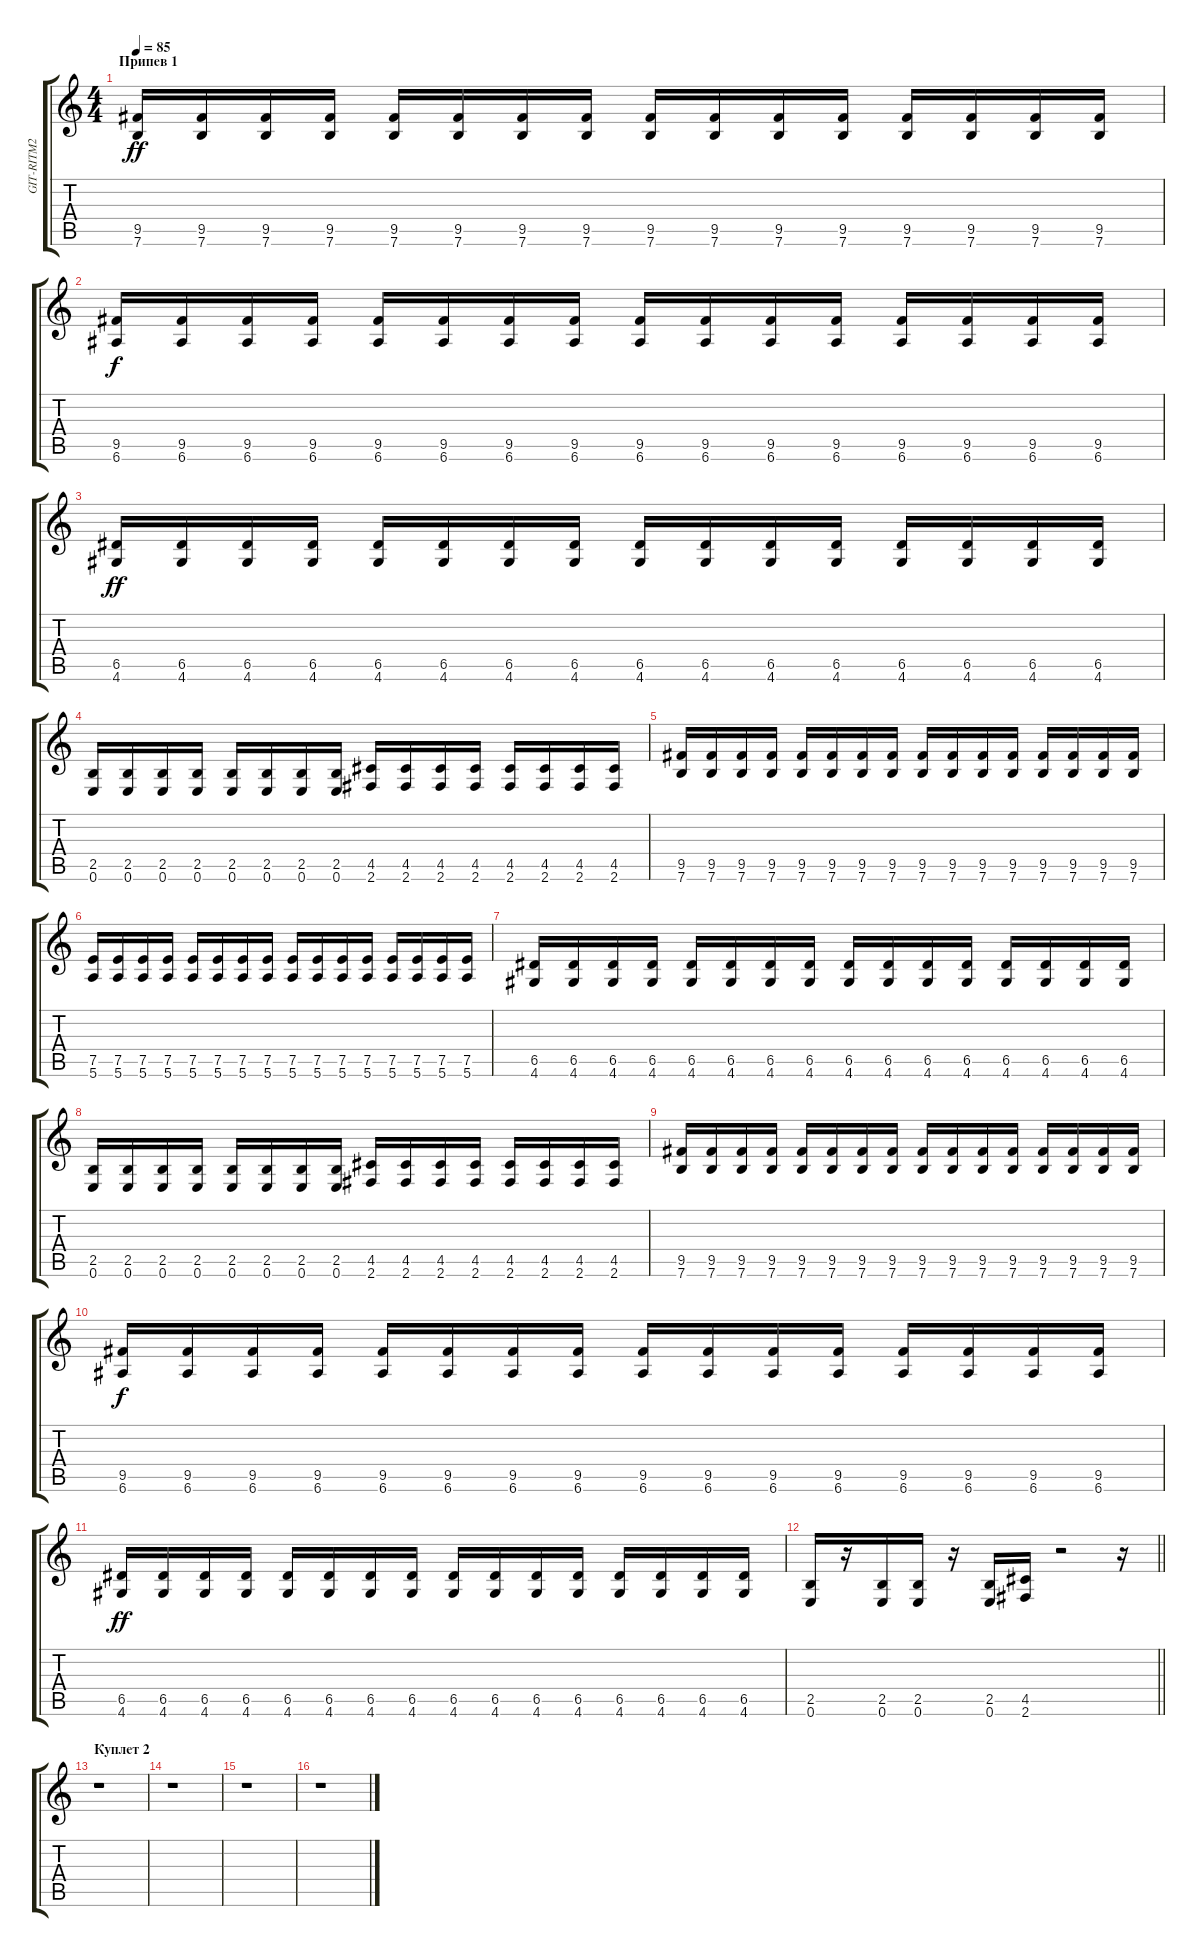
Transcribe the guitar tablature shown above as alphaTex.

\track ("GIT-RITM2" "GIT-RITM2") {instrument distortionguitar}
\staff {score tabs}
\tuning (E4 B3 G3 D3 A2 E2) {hide}
\ts (4 4)
\section ("" "Припев 1")
\tempo 85
\clef g2
\ks c
(9.5 7.6).16{dy ff} (9.5 7.6).16 (9.5 7.6).16 (9.5 7.6).16 (9.5 7.6).16 (9.5 7.6).16 (9.5 7.6).16 (9.5 7.6).16 (9.5 7.6).16 (9.5 7.6).16 (9.5 7.6).16 (9.5 7.6).16 (9.5 7.6).16 (9.5 7.6).16 (9.5 7.6).16 (9.5 7.6).16 |
(9.5 6.6).16{dy f} (9.5 6.6).16 (9.5 6.6).16 (9.5 6.6).16 (9.5 6.6).16 (9.5 6.6).16 (9.5 6.6).16 (9.5 6.6).16 (9.5 6.6).16 (9.5 6.6).16 (9.5 6.6).16 (9.5 6.6).16 (9.5 6.6).16 (9.5 6.6).16 (9.5 6.6).16 (9.5 6.6).16 |
(6.5 4.6).16{dy ff} (6.5 4.6).16 (6.5 4.6).16 (6.5 4.6).16 (6.5 4.6).16 (6.5 4.6).16 (6.5 4.6).16 (6.5 4.6).16 (6.5 4.6).16 (6.5 4.6).16 (6.5 4.6).16 (6.5 4.6).16 (6.5 4.6).16 (6.5 4.6).16 (6.5 4.6).16 (6.5 4.6).16 |
(2.5 0.6).16 (2.5 0.6).16 (2.5 0.6).16 (2.5 0.6).16 (2.5 0.6).16 (2.5 0.6).16 (2.5 0.6).16 (2.5 0.6).16 (4.5 2.6).16 (4.5 2.6).16 (4.5 2.6).16 (4.5 2.6).16 (4.5 2.6).16 (4.5 2.6).16 (4.5 2.6).16 (4.5 2.6).16 |
(9.5 7.6).16 (9.5 7.6).16 (9.5 7.6).16 (9.5 7.6).16 (9.5 7.6).16 (9.5 7.6).16 (9.5 7.6).16 (9.5 7.6).16 (9.5 7.6).16 (9.5 7.6).16 (9.5 7.6).16 (9.5 7.6).16 (9.5 7.6).16 (9.5 7.6).16 (9.5 7.6).16 (9.5 7.6).16 |
(7.5 5.6).16 (7.5 5.6).16 (7.5 5.6).16 (7.5 5.6).16 (7.5 5.6).16 (7.5 5.6).16 (7.5 5.6).16 (7.5 5.6).16 (7.5 5.6).16 (7.5 5.6).16 (7.5 5.6).16 (7.5 5.6).16 (7.5 5.6).16 (7.5 5.6).16 (7.5 5.6).16 (7.5 5.6).16 |
(6.5 4.6).16 (6.5 4.6).16 (6.5 4.6).16 (6.5 4.6).16 (6.5 4.6).16 (6.5 4.6).16 (6.5 4.6).16 (6.5 4.6).16 (6.5 4.6).16 (6.5 4.6).16 (6.5 4.6).16 (6.5 4.6).16 (6.5 4.6).16 (6.5 4.6).16 (6.5 4.6).16 (6.5 4.6).16 |
(2.5 0.6).16 (2.5 0.6).16 (2.5 0.6).16 (2.5 0.6).16 (2.5 0.6).16 (2.5 0.6).16 (2.5 0.6).16 (2.5 0.6).16 (4.5 2.6).16 (4.5 2.6).16 (4.5 2.6).16 (4.5 2.6).16 (4.5 2.6).16 (4.5 2.6).16 (4.5 2.6).16 (4.5 2.6).16 |
(9.5 7.6).16 (9.5 7.6).16 (9.5 7.6).16 (9.5 7.6).16 (9.5 7.6).16 (9.5 7.6).16 (9.5 7.6).16 (9.5 7.6).16 (9.5 7.6).16 (9.5 7.6).16 (9.5 7.6).16 (9.5 7.6).16 (9.5 7.6).16 (9.5 7.6).16 (9.5 7.6).16 (9.5 7.6).16 |
(9.5 6.6).16{dy f} (9.5 6.6).16 (9.5 6.6).16 (9.5 6.6).16 (9.5 6.6).16 (9.5 6.6).16 (9.5 6.6).16 (9.5 6.6).16 (9.5 6.6).16 (9.5 6.6).16 (9.5 6.6).16 (9.5 6.6).16 (9.5 6.6).16 (9.5 6.6).16 (9.5 6.6).16 (9.5 6.6).16 |
(6.5 4.6).16{dy ff} (6.5 4.6).16 (6.5 4.6).16 (6.5 4.6).16 (6.5 4.6).16 (6.5 4.6).16 (6.5 4.6).16 (6.5 4.6).16 (6.5 4.6).16 (6.5 4.6).16 (6.5 4.6).16 (6.5 4.6).16 (6.5 4.6).16 (6.5 4.6).16 (6.5 4.6).16 (6.5 4.6).16 |
\barLineRight lightlight
(2.5 0.6).16 r.16 (2.5 0.6).16 (2.5 0.6).16 r.16 (2.5 0.6).16 (4.5 2.6).16 r.2 r.16 |
\section ("" "Куплет 2")
r.1 |
r.1 |
r.1 |
r.1
